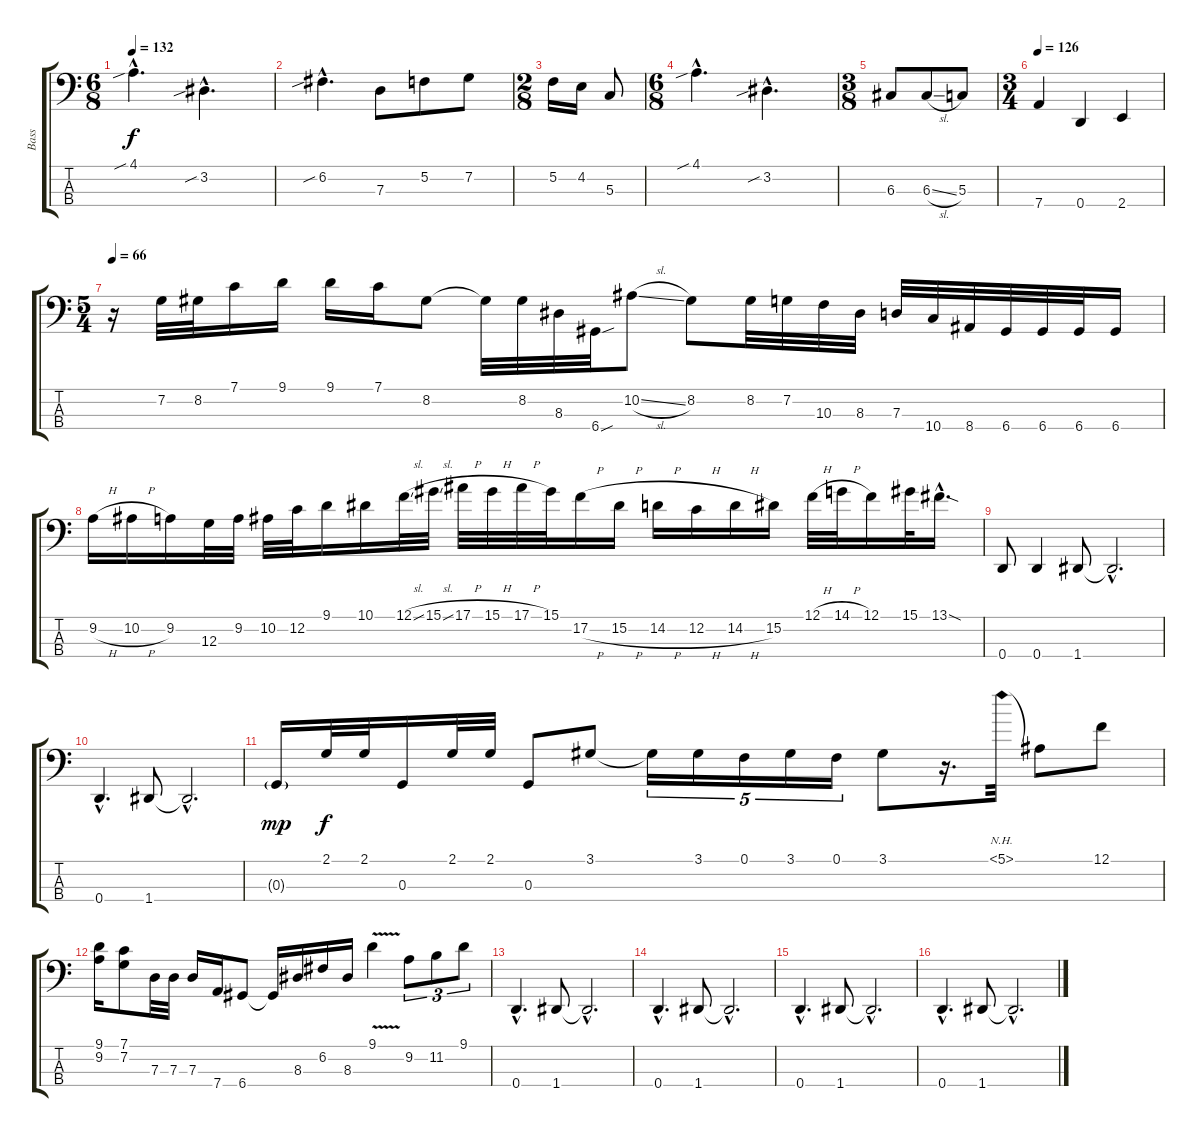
\track ("Bass" "Bass") {instrument electricbasspick}
\staff {score tabs}
\tuning (F2 C2 G1 D1) {hide}
\ts (6 8)
\tempo 132
\clef f4
\ks c
4.1{sib hac}.4{d dy f} 3.2{sib hac}.4{d} |
6.2{sib hac}.4{d} 7.3.8 5.2.8 7.2.8 |
\ts (2 8)
5.2.16 4.2.16 5.3.8 |
\ts (6 8)
4.1{sib hac}.4{d} 3.2{sib hac}.4{d} |
\ts (3 8)
6.3.8 6.3{sl}.8 5.3.8 |
\ts (3 4)
\tempo 126
7.4.4 0.4.4 2.4.4 |
\ts (5 4)
\tempo 66
r.16 7.2.32 8.2.32 7.1.16 9.1.16 9.1.16 7.1.16 8.2.8 8.2{t}.32 8.2.32 8.3.32 6.4{sou}.32 10.2{sl}.8 8.2.8 8.2.32 7.2.32 10.3.32 8.3.32 7.3.32 10.4.32 8.4.32 6.4.32 6.4.32 6.4.32 6.4.16 |
9.2{h}.16 10.2{h}.16 9.2.16 12.3.32 9.2.32 10.2.32 12.2.32 9.1.16 10.1.16 12.1{sl}.32 15.1{sl}.32 17.1{h}.32 15.1{h}.32 17.1{h}.32 15.1.32 17.2{h}.16 15.2{h}.16 14.2{h}.16 12.2{h}.16 14.2{h}.16 15.2.16 12.1{h}.32 14.1{h}.32 12.1.16 15.1.32 13.1{sod hac}.16{d} |
0.4.8 0.4.4 1.4.8 1.4{hac t}.2{d} |
0.4{hac}.4{d} 1.4.8 1.4{hac t}.2{d} |
0.3{g}.16{dy mp} 2.1.32{dy f} 2.1.32 0.3.16 2.1.32 2.1.32 0.3.8 3.1.8 3.1{t}.16{tu (5 4)} 3.1.16{tu (5 4)} 0.1.16{tu (5 4)} 3.1.16{tu (5 4)} 0.1.16{tu (5 4)} 3.1.8 r.16{d} 5.1{nh}.32 5.1{t}.8 12.1.8 |
(9.1 9.2).16 (7.1 7.2).8 7.3.32 7.3.32 7.3.16 7.4.16 6.4.8 6.4{t}.16 8.3.16 6.2.16 8.3.16 9.1{v}.4 9.2.8{tu (3 2)} 11.2.8{tu (3 2)} 9.1.8{tu (3 2)} |
0.4{hac}.4{d} 1.4.8 1.4{hac t}.2{d} |
0.4{hac}.4{d} 1.4.8 1.4{hac t}.2{d} |
0.4{hac}.4{d} 1.4.8 1.4{hac t}.2{d} |
0.4{hac}.4{d} 1.4.8 1.4{hac t}.2{d}
